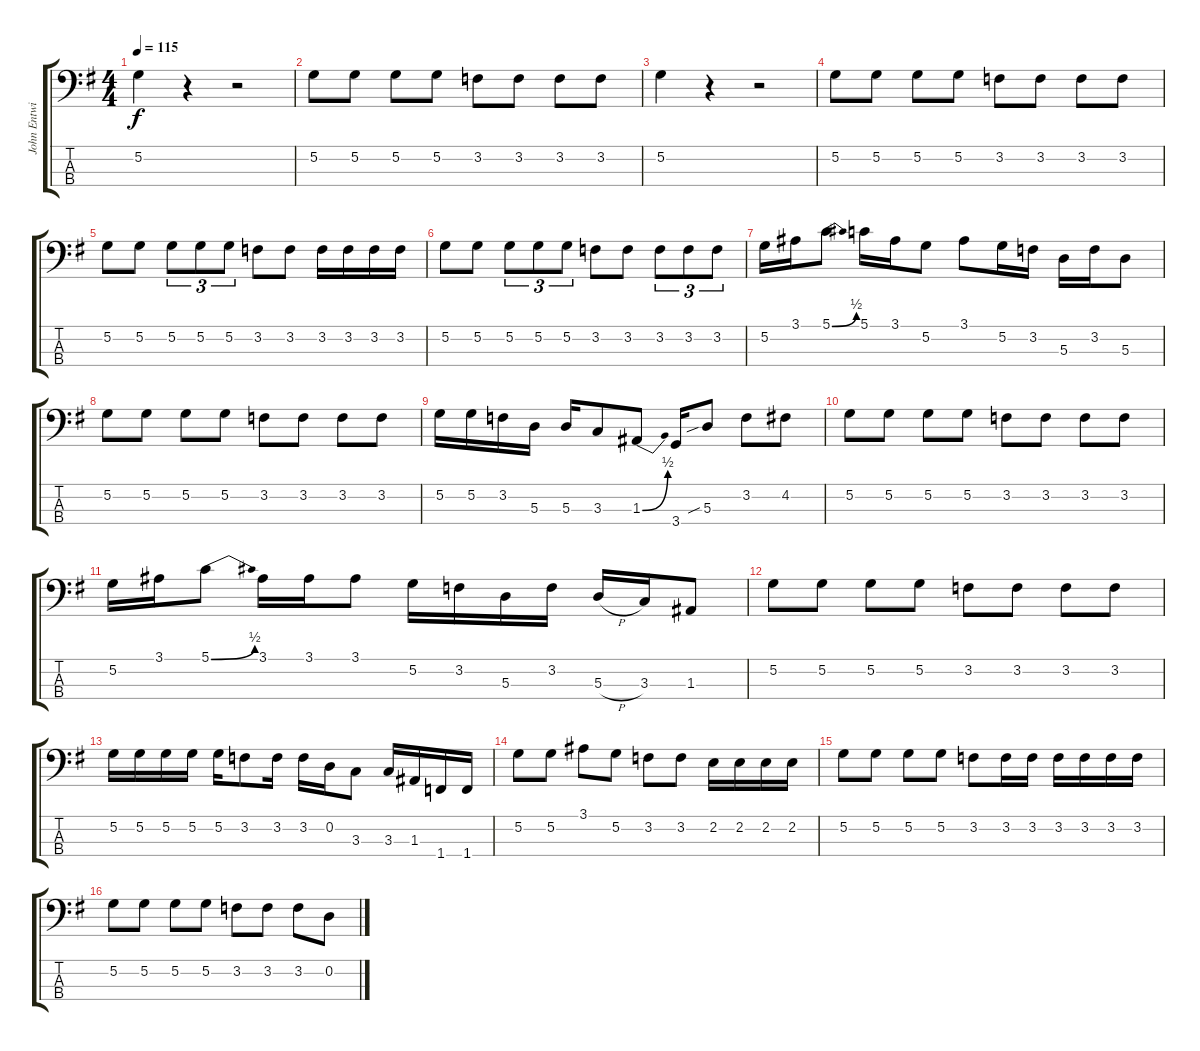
\track ("John Entwistle" "John Entwi") {instrument electricbassfinger}
\staff {score tabs}
\tuning (G2 D2 A1 E1) {hide}
\ts (4 4)
\tempo 115
\clef f4
\ks g
5.2.4{dy f} r.4 r.2 |
5.2.8 5.2.8 5.2.8 5.2.8 3.2.8 3.2.8 3.2.8 3.2.8 |
5.2.4 r.4 r.2 |
5.2.8 5.2.8 5.2.8 5.2.8 3.2.8 3.2.8 3.2.8 3.2.8 |
5.2.8 5.2.8 5.2.8{tu (3 2)} 5.2.8{tu (3 2)} 5.2.8{tu (3 2)} 3.2.8 3.2.8 3.2.16 3.2.16 3.2.16 3.2.16 |
5.2.8 5.2.8 5.2.8{tu (3 2)} 5.2.8{tu (3 2)} 5.2.8{tu (3 2)} 3.2.8 3.2.8 3.2.8{tu (3 2)} 3.2.8{tu (3 2)} 3.2.8{tu (3 2)} |
5.2.16 3.1.16 5.1{be (bend 0 0 60 2)}.8 5.1.16 3.1.16 5.2.8 3.1.8 5.2.16 3.2.16 5.3.16 3.2.16 5.3.8 |
5.2.8 5.2.8 5.2.8 5.2.8 3.2.8 3.2.8 3.2.8 3.2.8 |
5.2.16 5.2.16 3.2.16 5.3.16 5.3.16 3.3.8 1.3{be (bend 0 0 60 2)}.8 3.4.16 5.3{sib}.8 3.2.8 4.2.8 |
5.2.8 5.2.8 5.2.8 5.2.8 3.2.8 3.2.8 3.2.8 3.2.8 |
5.2.16 3.1.16 5.1{be (bend 0 0 60 2)}.8 3.1.16 3.1.16 3.1.8 5.2.16 3.2.16 5.3.16 3.2.16 5.3{h}.16 3.3.16 1.3.8 |
5.2.8 5.2.8 5.2.8 5.2.8 3.2.8 3.2.8 3.2.8 3.2.8 |
5.2.16 5.2.16 5.2.16 5.2.16 5.2.16 3.2.8 3.2.16 3.2.16 0.2.16 3.3.8 3.3.16 1.3.16 1.4.16 1.4.16 |
5.2.8 5.2.8 3.1.8 5.2.8 3.2.8 3.2.8 2.2.16 2.2.16 2.2.16 2.2.16 |
5.2.8 5.2.8 5.2.8 5.2.8 3.2.8 3.2.16 3.2.16 3.2.16 3.2.16 3.2.16 3.2.16 |
5.2.8 5.2.8 5.2.8 5.2.8 3.2.8 3.2.8 3.2.8 0.2.8
